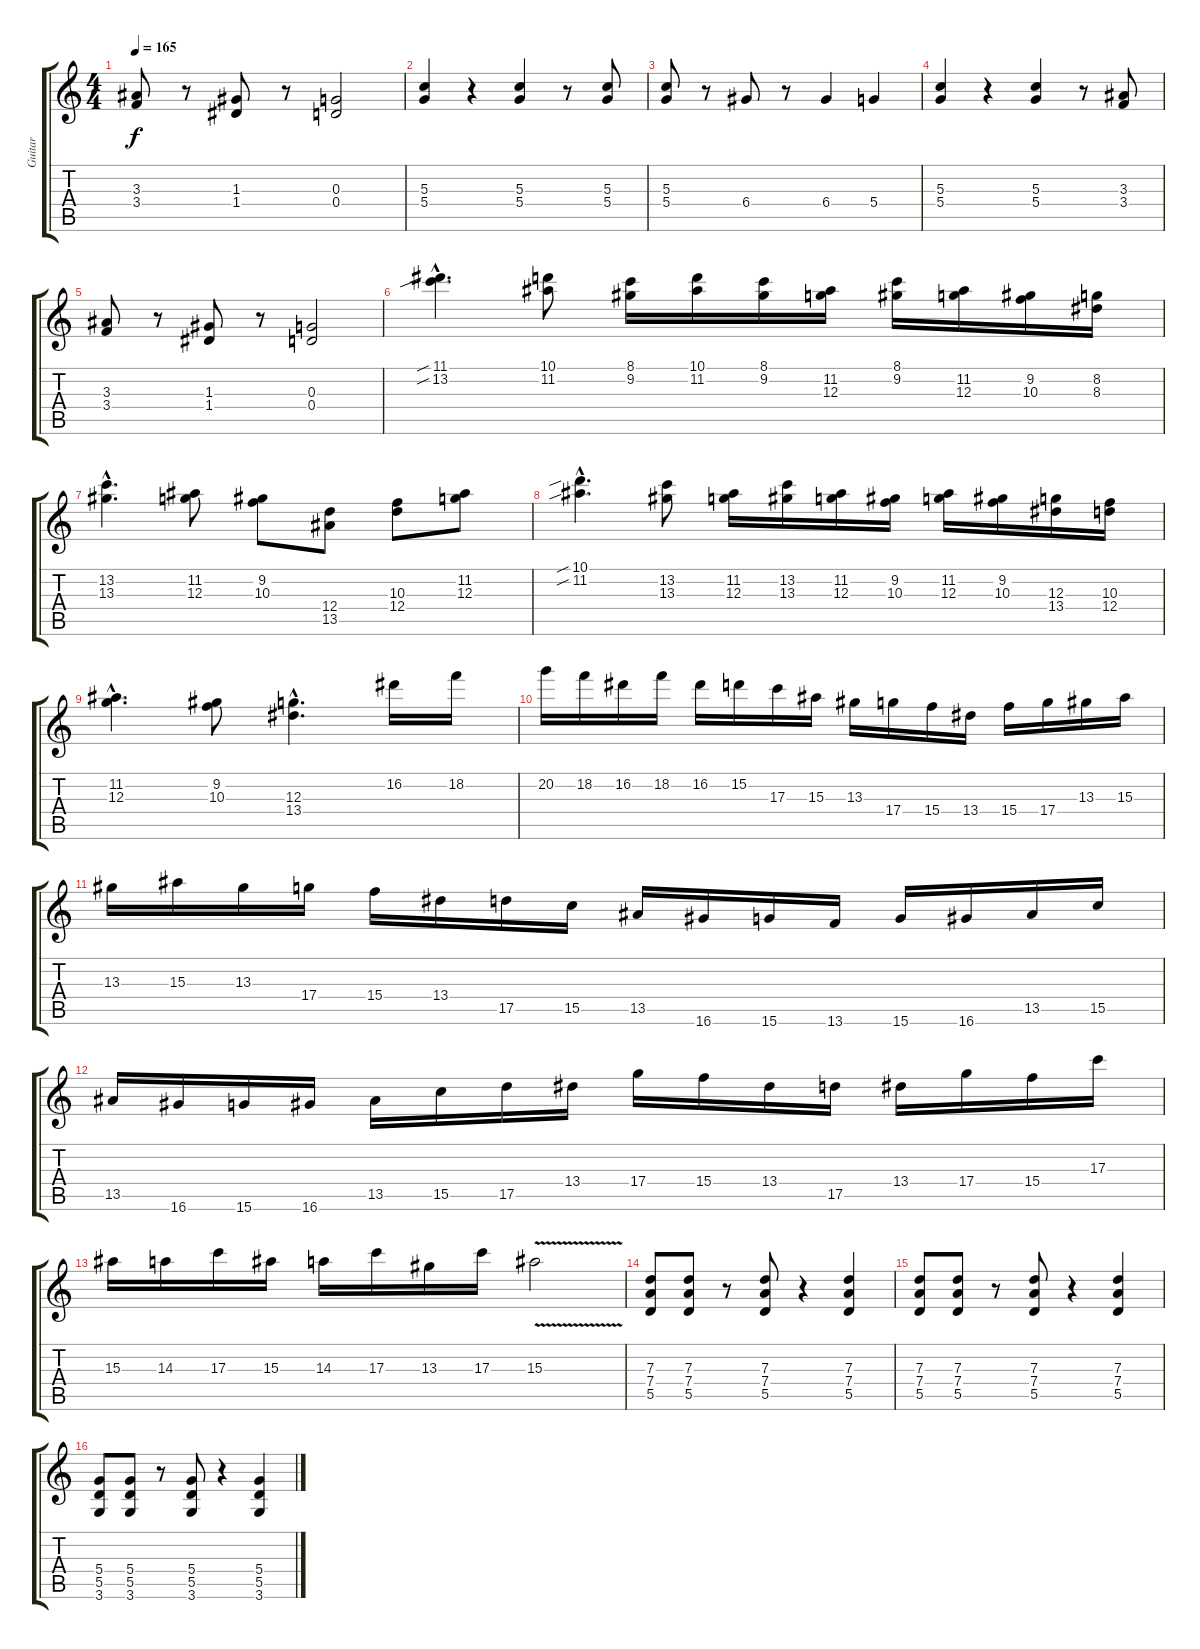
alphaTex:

\track ("Guitar" "Guitar") {instrument distortionguitar}
\staff {score tabs}
\tuning (E4 B3 G3 D3 A2 E2) {hide}
\ts (4 4)
\tempo 165
\clef g2
\ks c
(3.3 3.4).8{dy f} r.8 (1.3 1.4).8 r.8 (0.3 0.4).2 |
(5.3 5.4).4 r.4 (5.3 5.4).4 r.8 (5.3 5.4).8 |
(5.3 5.4).8 r.8 6.4.8 r.8 6.4.4 5.4.4 |
(5.3 5.4).4 r.4 (5.3 5.4).4 r.8 (3.3 3.4).8 |
(3.3 3.4).8 r.8 (1.3 1.4).8 r.8 (0.3 0.4).2 |
(11.1{sib hac} 13.2{sib hac}).4{d} (10.1 11.2).8 (8.1 9.2).16 (10.1 11.2).16 (8.1 9.2).16 (11.2 12.3).16 (8.1 9.2).16 (11.2 12.3).16 (9.2 10.3).16 (8.2 8.3).16 |
(13.2{hac} 13.3{hac}).4{d} (11.2 12.3).8 (9.2 10.3).8 (12.4 13.5).8 (10.3 12.4).8 (11.2 12.3).8 |
(10.1{sib hac} 11.2{sib hac}).4{d} (13.2 13.3).8 (11.2 12.3).16 (13.2 13.3).16 (11.2 12.3).16 (9.2 10.3).16 (11.2 12.3).16 (9.2 10.3).16 (12.3 13.4).16 (10.3 12.4).16 |
(11.2{hac} 12.3{hac}).4{d} (9.2 10.3).8 (12.3{hac} 13.4{hac}).4{d} 16.2.16 18.2.16 |
20.2.16 18.2.16 16.2.16 18.2.16 16.2.16 15.2.16 17.3.16 15.3.16 13.3.16 17.4.16 15.4.16 13.4.16 15.4.16 17.4.16 13.3.16 15.3.16 |
13.3.16 15.3.16 13.3.16 17.4.16 15.4.16 13.4.16 17.5.16 15.5.16 13.5.16 16.6.16 15.6.16 13.6.16 15.6.16 16.6.16 13.5.16 15.5.16 |
13.5.16 16.6.16 15.6.16 16.6.16 13.5.16 15.5.16 17.5.16 13.4.16 17.4.16 15.4.16 13.4.16 17.5.16 13.4.16 17.4.16 15.4.16 17.3.16 |
15.3.16 14.3.16 17.3.16 15.3.16 14.3.16 17.3.16 13.3.16 17.3.16 15.3{v}.2 |
(7.3 7.4 5.5).8 (7.3 7.4 5.5).8 r.8 (7.3 7.4 5.5).8 r.4 (7.3 7.4 5.5).4 |
(7.3 7.4 5.5).8 (7.3 7.4 5.5).8 r.8 (7.3 7.4 5.5).8 r.4 (7.3 7.4 5.5).4 |
(5.4 5.5 3.6).8 (5.4 5.5 3.6).8 r.8 (5.4 5.5 3.6).8 r.4 (5.4 5.5 3.6).4
